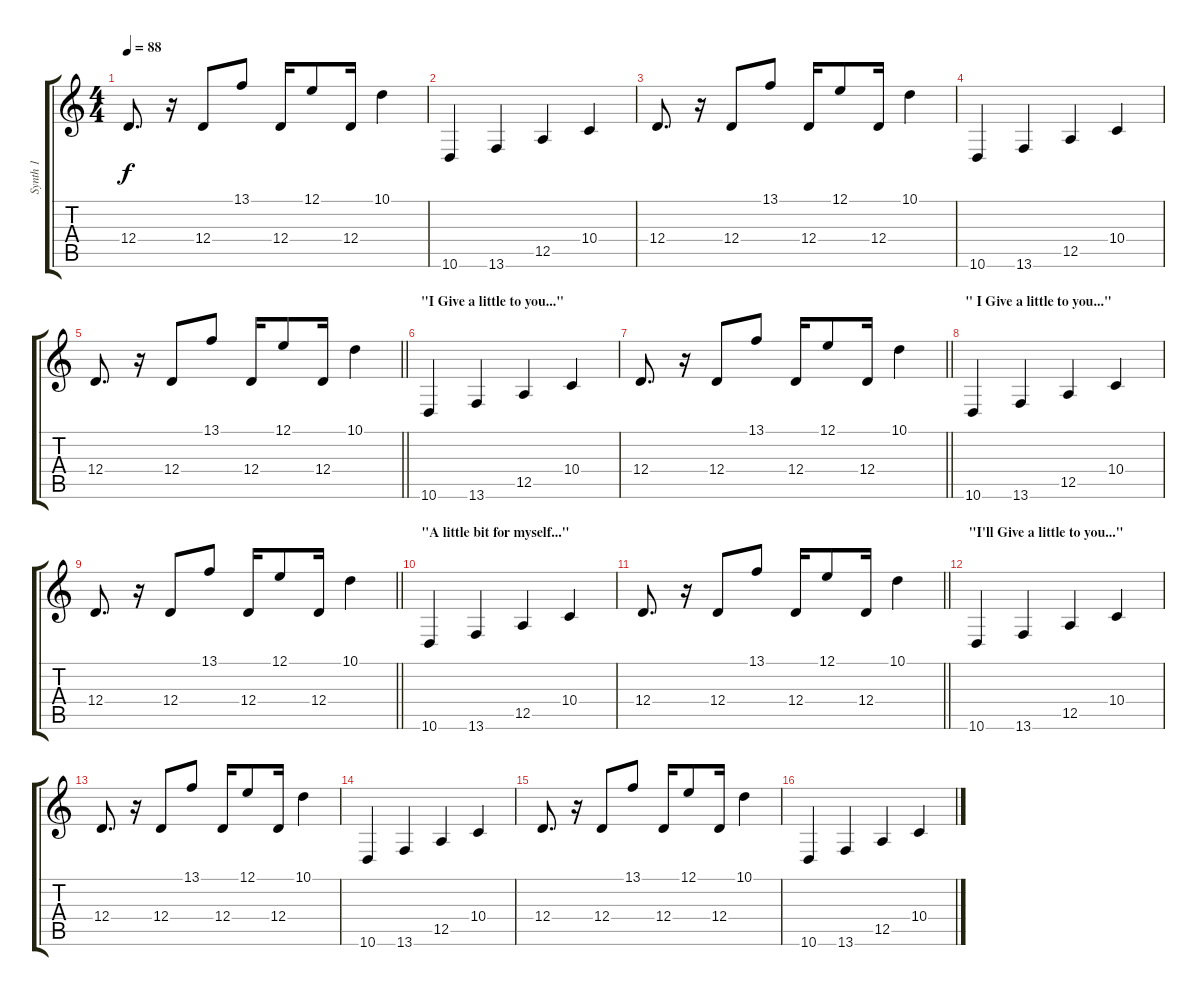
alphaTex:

\track ("Synth 1" "Synth 1") {instrument lead2sawtooth}
\staff {score tabs}
\tuning (E4 B3 G3 D3 A2 E2) {hide}
\ts (4 4)
\tempo 88
\clef g2
\ks c
12.4.8{d dy f} r.16 12.4.8 13.1.8 12.4.16 12.1.8 12.4.16 10.1.4 |
10.6.4 13.6.4 12.5.4 10.4.4 |
12.4.8{d} r.16 12.4.8 13.1.8 12.4.16 12.1.8 12.4.16 10.1.4 |
10.6.4 13.6.4 12.5.4 10.4.4 |
\barLineRight lightlight
12.4.8{d} r.16 12.4.8 13.1.8 12.4.16 12.1.8 12.4.16 10.1.4 |
\section ("" "\"I Give a little to you...\"")
10.6.4 13.6.4 12.5.4 10.4.4 |
\barLineRight lightlight
12.4.8{d} r.16 12.4.8 13.1.8 12.4.16 12.1.8 12.4.16 10.1.4 |
\section ("" "\" I Give a little to you...\"")
10.6.4 13.6.4 12.5.4 10.4.4 |
\barLineRight lightlight
12.4.8{d} r.16 12.4.8 13.1.8 12.4.16 12.1.8 12.4.16 10.1.4 |
\section ("" "\"A little bit for myself...\"")
10.6.4 13.6.4 12.5.4 10.4.4 |
\barLineRight lightlight
12.4.8{d} r.16 12.4.8 13.1.8 12.4.16 12.1.8 12.4.16 10.1.4 |
\section ("" "\"I'll Give a little to you...\"")
10.6.4 13.6.4 12.5.4 10.4.4 |
12.4.8{d} r.16 12.4.8 13.1.8 12.4.16 12.1.8 12.4.16 10.1.4 |
10.6.4 13.6.4 12.5.4 10.4.4 |
12.4.8{d} r.16 12.4.8 13.1.8 12.4.16 12.1.8 12.4.16 10.1.4 |
10.6.4 13.6.4 12.5.4 10.4.4
